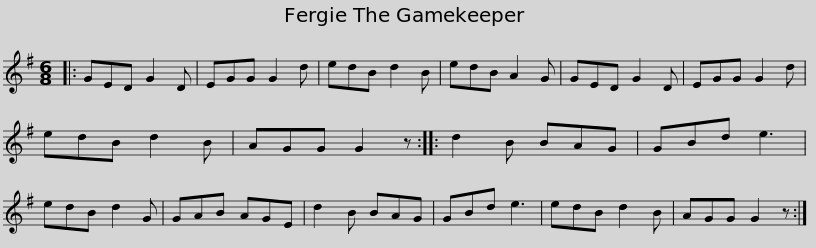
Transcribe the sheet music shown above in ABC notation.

X:1
L:1/8
M:6/8
I:linebreak $
K:G
V:1 treble
V:1
|: GED G2 D | EGG G2 d | edB d2 B | edB A2 G | GED G2 D | %5
 EGG G2 d | edB d2 B | AGG G2 z ::$ d2 B BAG | GBd e3 | %10
 edB d2 G | GAB AGE | d2 B BAG | GBd e3 | edB d2 B | %15
 AGG G2 z :| %16
